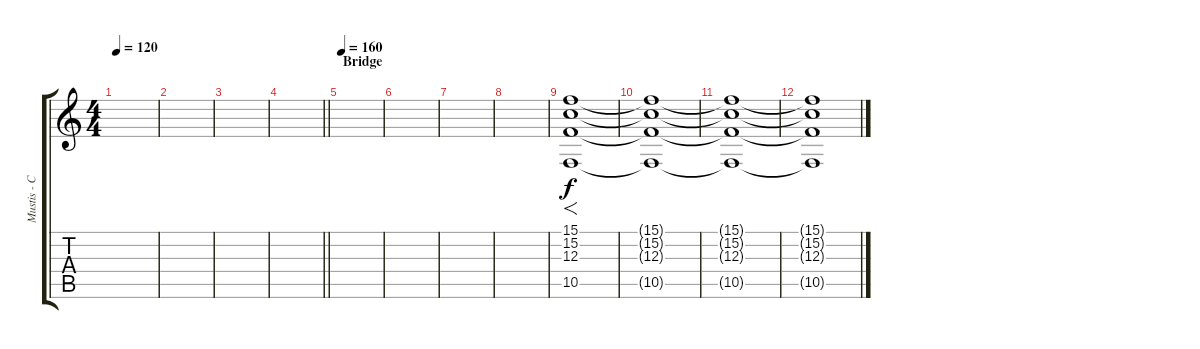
\track ("Mustis - Choirs" "Mustis - C") {instrument pad7halo}
\staff {score tabs}
\tuning (D4 A3 F3 C3 G2 D2) {hide}
\ts (4 4)
\tempo 120
\clef g2
\ks c
|
|
|
\barLineRight lightlight
|
\section ("" "Bridge")
\tempo 160
|
|
|
|
(15.1 15.2 12.3 10.5).1{f} |
(15.1{t} 15.2{t} 12.3{t} 10.5{t}).1 |
(15.1{t} 15.2{t} 12.3{t} 10.5{t}).1 |
(15.1{t} 15.2{t} 12.3{t} 10.5{t}).1
